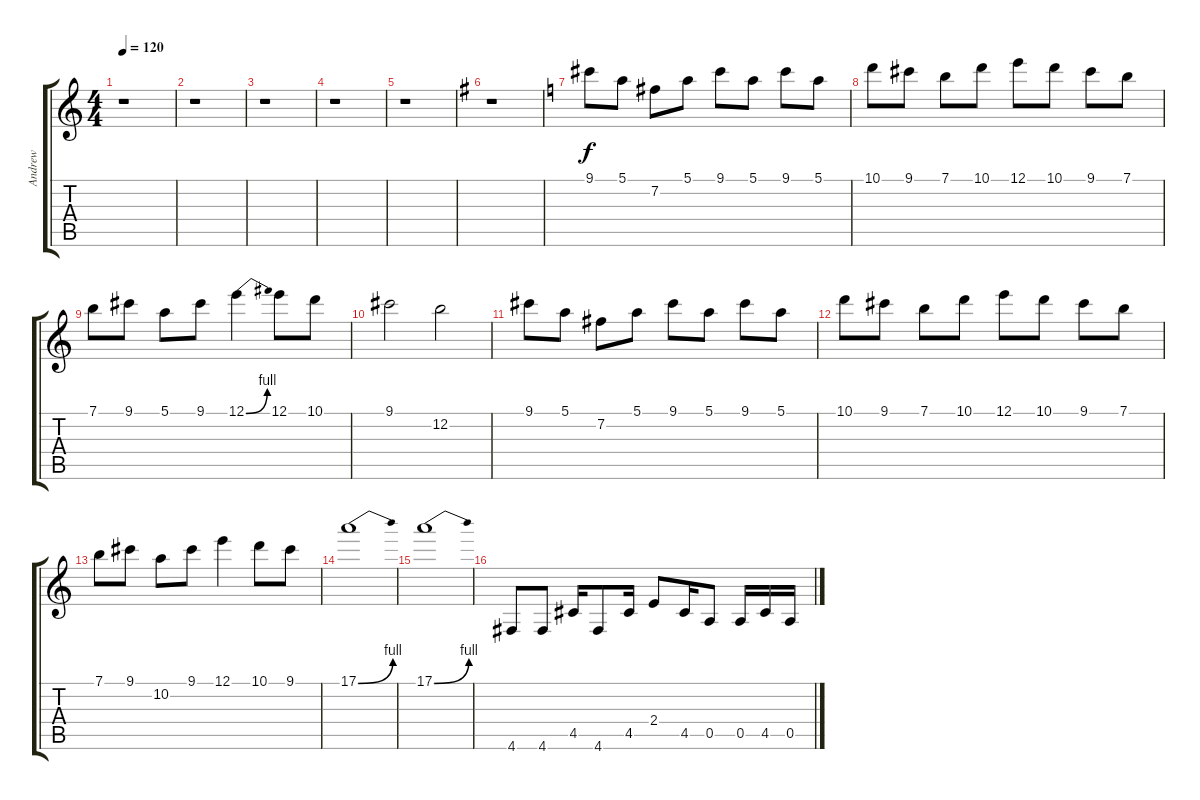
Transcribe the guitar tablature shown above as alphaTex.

\track ("Andrew" "Andrew") {instrument overdrivenguitar}
\staff {score tabs}
\tuning (E4 B3 G3 D3 A2 D2) {hide}
\ts (4 4)
\tempo 120
\clef g2
\ks c
r.1{dy f} |
r.1 |
r.1 |
r.1 |
r.1 |
\ks eminor
r.1 |
\ks c
9.1.8 5.1.8 7.2.8 5.1.8 9.1.8 5.1.8 9.1.8 5.1.8 |
10.1.8 9.1.8 7.1.8 10.1.8 12.1.8 10.1.8 9.1.8 7.1.8 |
7.1.8 9.1.8 5.1.8 9.1.8 12.1{be (bend 0 0 60 4)}.4 12.1.8 10.1.8 |
9.1.2 12.2.2 |
9.1.8 5.1.8 7.2.8 5.1.8 9.1.8 5.1.8 9.1.8 5.1.8 |
10.1.8 9.1.8 7.1.8 10.1.8 12.1.8 10.1.8 9.1.8 7.1.8 |
7.1.8 9.1.8 10.2.8 9.1.8 12.1.4 10.1.8 9.1.8 |
17.1{be (bend 0 0 60 4)}.1 |
17.1{be (bend 0 0 60 4)}.1 |
4.6.8 4.6.8 4.5.16 4.6.8 4.5.16 2.4.8 4.5.16 0.5.8 0.5.16 4.5.16 0.5.16
